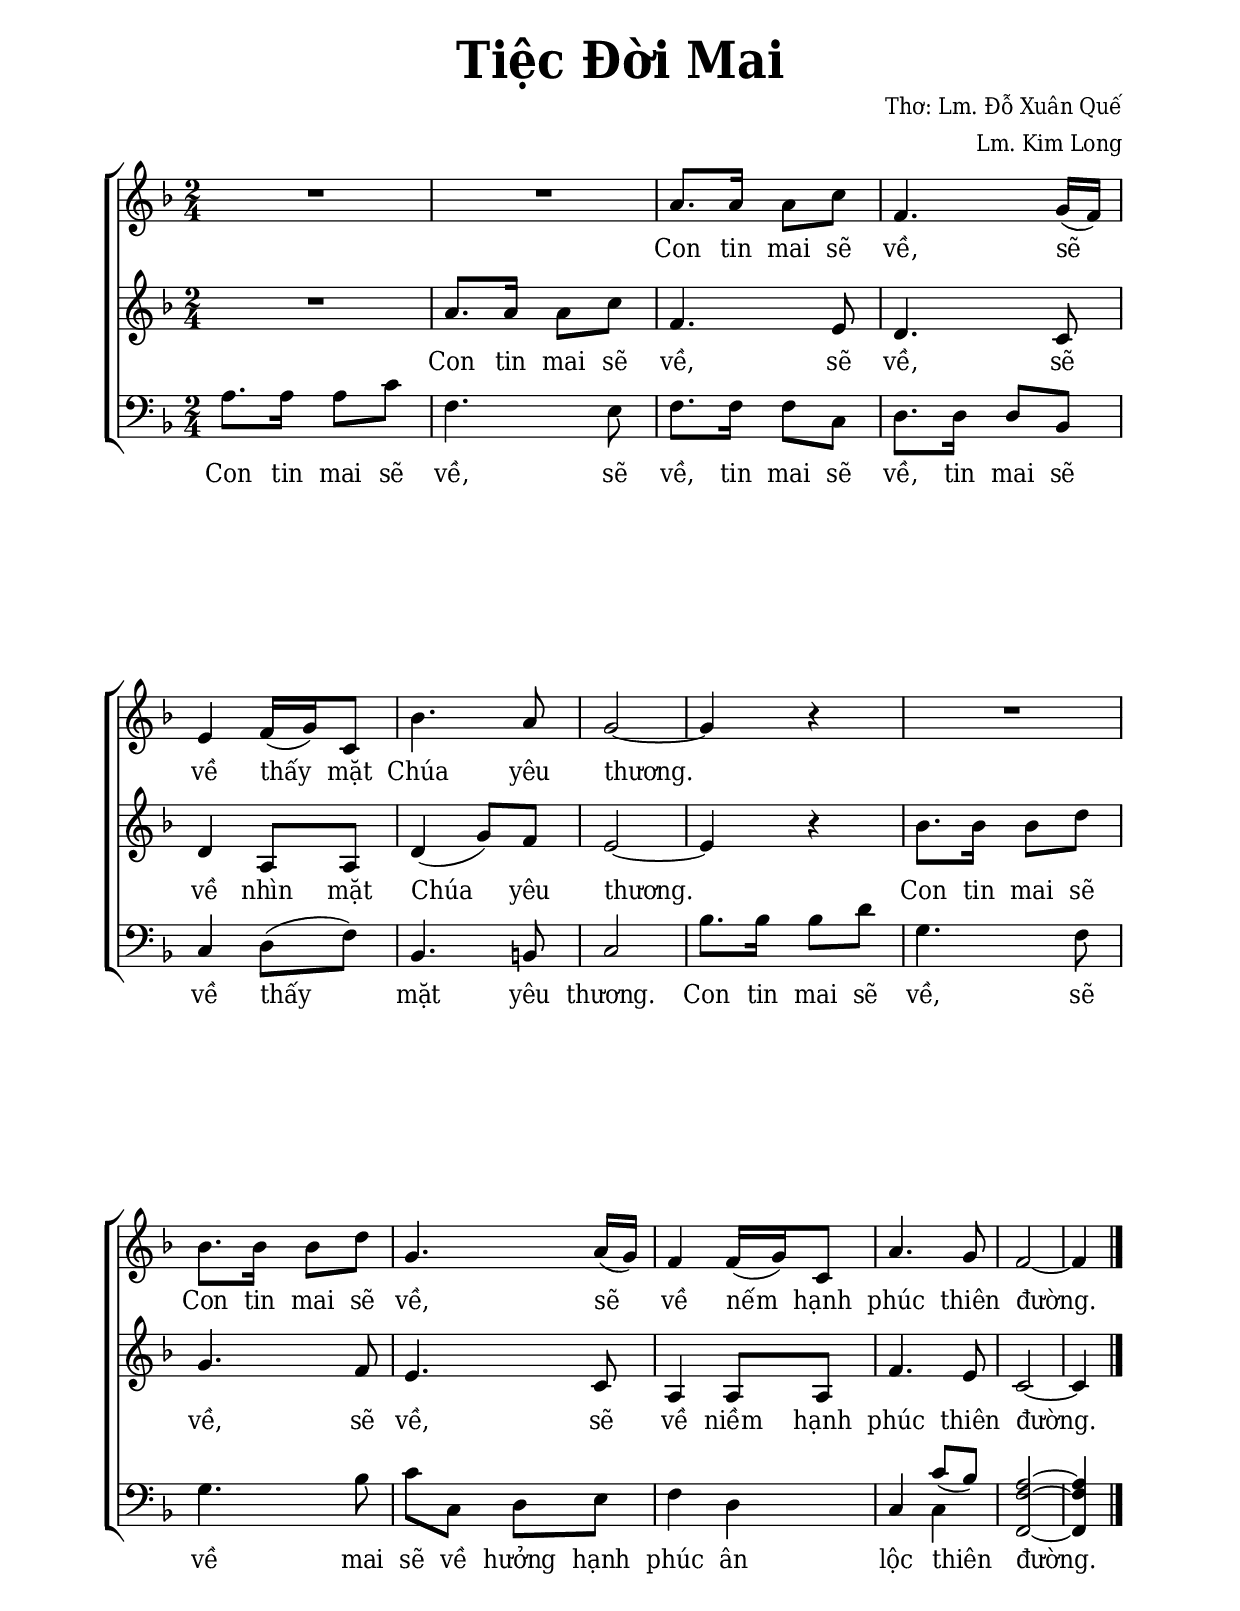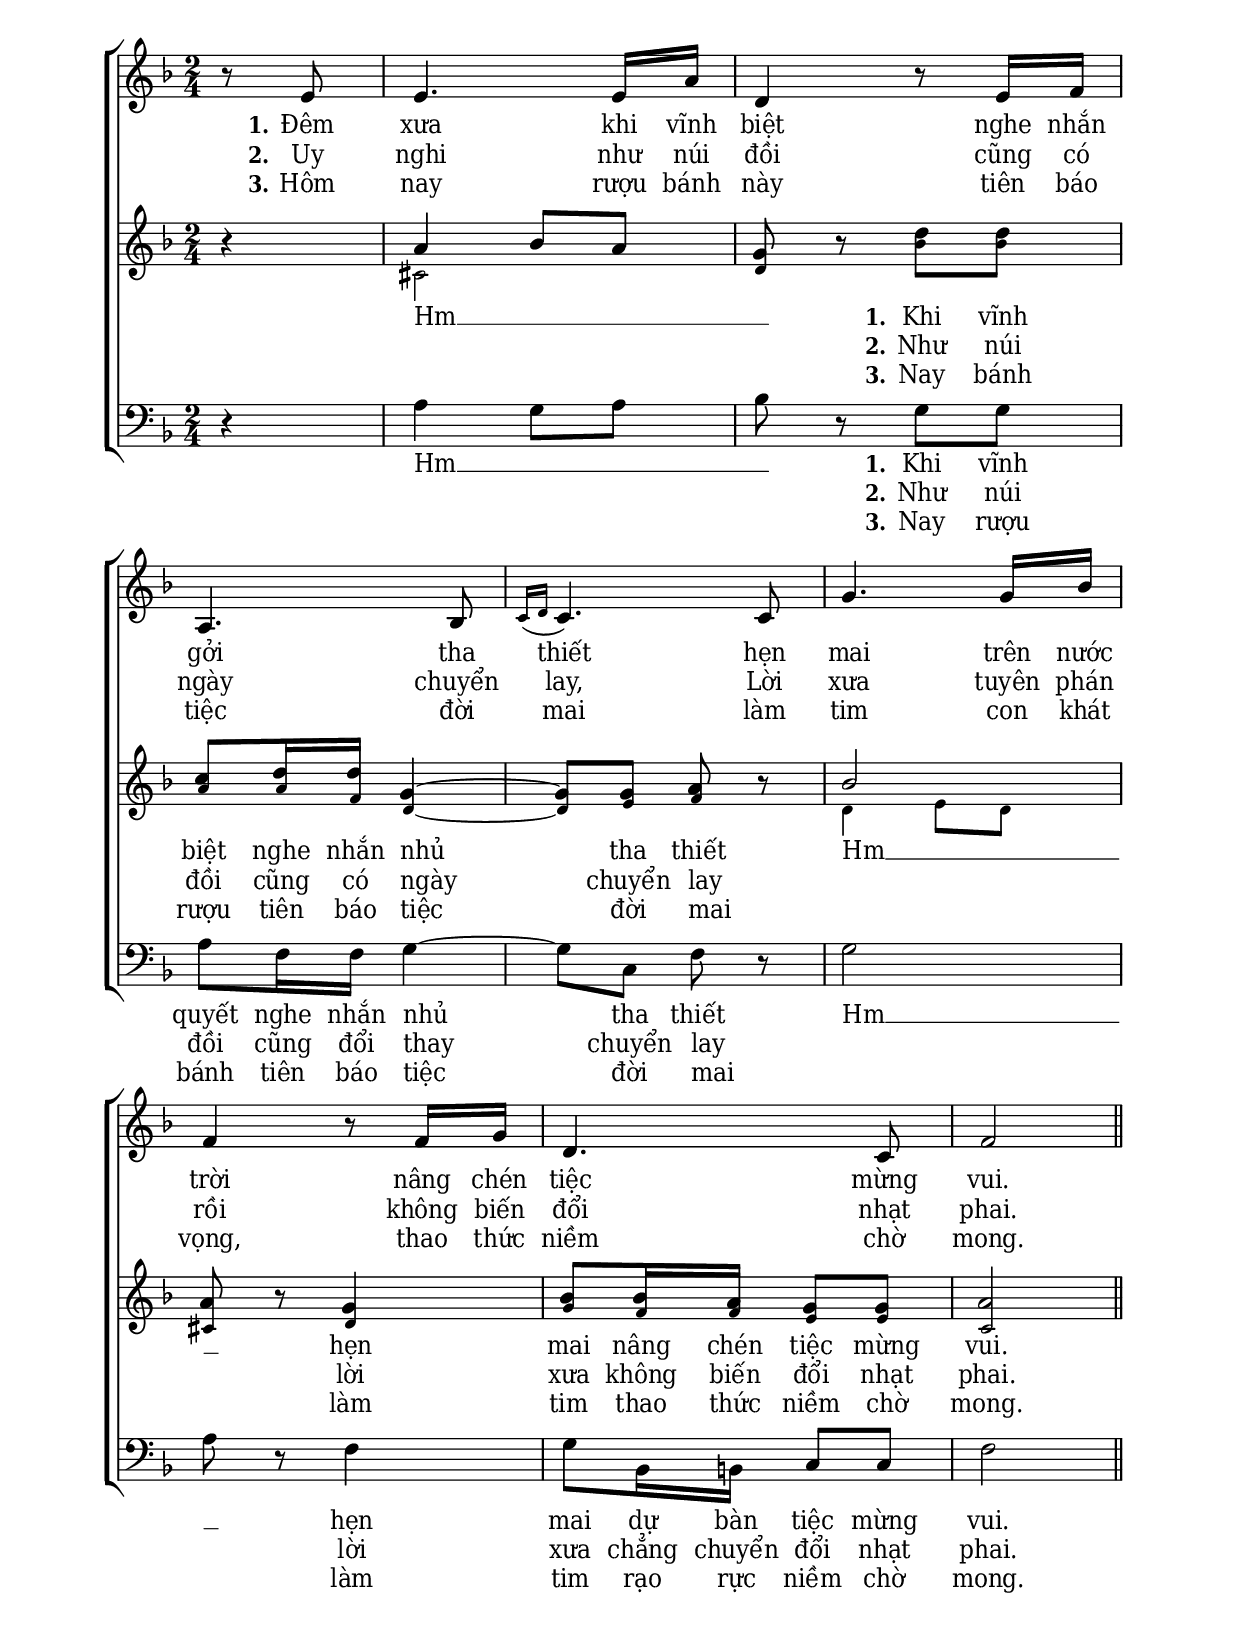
% Cài đặt chung
\version "2.22.1"
\include "english.ly"

\header {
  title = \markup { \fontsize #3 "Tiệc Đời Mai" }
  arranger = "Lm. Kim Long"
  composer = "Thơ: Lm. Đỗ Xuân Quế"
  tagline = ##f
}

% Nhạc điệp khúc
nhacDiepKhucSop = \relative c'' {
  R2*2
  a8. a16 a8 c |
  f,4. g16 (f) |
  e4 f16 (g) c,8 |
  bf'4. a8 |
  g2 ~ |
  g4 r |
  R2
  bf8. bf16 bf8 d |
  g,4. a16 (g) |
  f4 f16 (g) c,8 |
  a'4. g8 |
  f2 ~ |
  f4 \bar "|."
}

nhacDiepKhucAlto = \relative c'' {
  R2
  a8. a16 a8 c |
  f,4. e8 |
  d4. c8 |
  d4 a8 a |
  d4 (g8) f |
  e2 ~ |
  e4 r |
  bf'8. bf16 bf8 d |
  g,4. f8 |
  e4. c8 |
  a4 a8 a |
  f'4. e8 |
  c2 ~ |
  c4
}

nhacDiepKhucBas = \relative c' {
  a8. a16 a8 c |
  f,4. e8 |
  f8. f16 f8 c |
  d8. d16 d8 bf |
  c4 d8 (f) |
  bf,4. b!8 |
  c2 |
  bf'8. bf16 bf8 d |
  g,4. f8 |
  g4. bf8 |
  c c, d e |
  f4 d |
  c
  <<
    { \voiceOne c'8 _(bf) }
    \new Voice = "splitpart" { \voiceTwo c,4 }
  >>
  \oneVoice
  <a' f f,>2 ~ |
  <a f f,>4
}

nhacPhienKhucSop = \relative c' {
  \partial 4 r8 e |
  e4. e16 a |
  d,4 r8 e16 f |
  a,4. bf8 |
  \slashedGrace { c16 (d } c4.) c8 |
  g'4. g16 bf |
  f4 r8 f16 g |
  d4. c8 |
  f2 \bar "||"
}

nhacPhienKhucAlto = \relative c'' {
  r4 |
  a bf8 a |
  g r d' d |
  c d16 d g,4 ~ |
  g8 g a r |
  bf2 |
  a8 r g4 |
  bf8 bf16 a g8 g |
  a2
}

nhacPhienKhucTenor = \relative c' {
  r4
  cs2 |
  d8 r bf' bf |
  a a16 f d4 ~ |
  d8 e f r |
  d4 e8 d |
  cs r d4 |
  g8 f16 f e8 e |
  c2
}

nhacPhienKhucBas = \relative c' {
  r4
  a g8 a |
  bf r g g |
  a f16 f g4 ~ |
  g8 c, f r |
  g2 |
  a8 r f4 |
  g8 bf,16 b! c8 c |
  f2
}

% Lời
loiDiepKhucSop = \lyricmode {
  Con tin mai sẽ về, sẽ về thấy mặt Chúa yêu thương.
  Con tin mai sẽ về, sẽ về nếm hạnh phúc thiên đường.
}

loiDiepKhucAlto = \lyricmode {
  Con tin mai sẽ về, sẽ về, sẽ về nhìn mặt Chúa yêu thương.
  Con tin mai sẽ về, sẽ về, sẽ về niềm hạnh phúc thiên đường.
}

loiDiepKhucBas = \lyricmode {
  Con tin mai sẽ về, sẽ về, tin mai sẽ về,
  tin mai sẽ về thấy mặt yêu thương.
  Con tin mai sẽ về,
  sẽ về mai sẽ về hưởng hạnh phúc ân lộc thiên đường.
}

loiPhienKhucSopMot = \lyricmode {
  \set stanza = #"1."
  Đêm xưa khi vĩnh biệt
  nghe nhắn gởi tha thiết
  hẹn mai trên nước trời nâng chén tiệc mừng vui.
}

loiPhienKhucSopHai = \lyricmode {
  \set stanza = #"2."
  Uy nghi như núi đồi cũng có ngày chuyển lay,
  Lời xưa tuyên phán rồi không biến đổi nhạt phai.
}

loiPhienKhucSopBa = \lyricmode {
  \set stanza = #"3."
  Hôm nay rượu bánh này tiên báo tiệc đời mai
  làm tim con khát vọng, thao thức niềm chờ mong.
}

loiPhienKhucAltoMot = \lyricmode {
  Hm __ _ _ _
  \set stanza = "1."
  Khi vĩnh biệt nghe nhắn nhủ tha thiết
  Hm __ _
  hẹn mai nâng chén tiệc mừng vui.
}

loiPhienKhucAltoHai = \lyricmode {
  _ _ _ _
  \set stanza = "2."
  Như núi đồi cũng có ngày chuyển lay
  _ _
  lời xưa không biến đổi nhạt phai.
}

loiPhienKhucAltoBa = \lyricmode {
  _ _ _ _
  \set stanza = "3."
  Nay bánh rượu tiên báo tiệc đời mai
  _ _
  làm tim thao thức niềm chờ mong.
}

loiPhienKhucBasMot = \lyricmode {
  Hm __ _ _ _
  \set stanza = "1."
  Khi vĩnh quyết nghe nhắn nhủ tha thiết
  Hm __ _
  hẹn mai dự bàn tiệc mừng vui.
}

loiPhienKhucBasHai = \lyricmode {
  _ _ _ _
  \set stanza = "2."
  Như núi đồi cũng đổi thay chuyển lay
  _ _
  lời xưa chẳng chuyển đổi nhạt phai.
}

loiPhienKhucBasBa = \lyricmode {
  _ _ _ _
  \set stanza = "3."
  Nay rượu bánh tiên báo tiệc đời mai
  _ _
  làm tim rạo rực niềm chờ mong.
}

% Dàn trang
\paper {
  #(set-paper-size "a4")
  top-margin = 15\mm
  bottom-margin = 15\mm
  left-margin = 20\mm
  right-margin = 20\mm
  indent = #0
  #(define fonts
    (make-pango-font-tree
      "Deja Vu Serif Condensed"
      "Deja Vu Serif Condensed"
      "Deja Vu Serif Condensed"
      (/ 20 20)))
  %page-count = #2
  print-page-number = #f
  %system-system-spacing = #'((basic-distance . 15))
  %score-system-spacing = #'((basic-distance . 15))
  systems-per-page = 3
}

TongNhip = {
  \key f \major \time 2/4
  \set Timing.beamExceptions = #'()
  \set Timing.baseMoment = #(ly:make-moment 1/4)
}

% Đổi kích thước nốt cho bè phụ
notBePhu =
#(define-music-function (font-size music) (number? ly:music?)
   (for-some-music
     (lambda (m)
       (if (music-is-of-type? m 'rhythmic-event)
           (begin
             (set! (ly:music-property m 'tweaks)
                   (cons `(font-size . ,font-size)
                         (ly:music-property m 'tweaks)))
             #t)
           #f))
     music)
   music)

\score {
  \new ChoirStaff <<
    \new Staff <<
      \new Voice = "beSop" { \clef treble \TongNhip \nhacDiepKhucSop }
      \new Lyrics \lyricsto beSop \loiDiepKhucSop
    >>
    \new Staff <<
      \new Voice = "beAlto" { \clef treble \TongNhip \nhacDiepKhucAlto }
      \new Lyrics \lyricsto beAlto \loiDiepKhucAlto
    >>
    \new Staff <<
      \new Voice = "beBass" { \clef bass \TongNhip \nhacDiepKhucBas }
      \new Lyrics \lyricsto beBass \loiDiepKhucBas
    >>
  >>
  \layout {
    %\override Lyrics.LyricText.font-size = #+2
    \override Lyrics.LyricSpace.minimum-distance = #1.5
    \override Score.BarNumber.break-visibility = ##(#f #f #f)
  } 
}

\score {
  \new ChoirStaff <<
    \new Staff <<
      \new Voice = "beSop" { \clef treble \TongNhip \nhacPhienKhucSop }
      \new Lyrics \lyricsto beSop \loiPhienKhucSopMot
      \new Lyrics \lyricsto beSop \loiPhienKhucSopHai
      \new Lyrics \lyricsto beSop \loiPhienKhucSopBa
    >>
    \new Staff \with {
        \consists "Merge_rests_engraver"
        printPartCombineTexts = ##f
      }
      <<
      \new Voice \TongNhip \partCombine
            \nhacPhienKhucAlto
            \notBePhu -2 { \nhacPhienKhucTenor }
      \new NullVoice = nhacThamChieuAlto \nhacPhienKhucAlto
      \new Lyrics \lyricsto nhacThamChieuAlto \loiPhienKhucAltoMot
      \new Lyrics \lyricsto nhacThamChieuAlto \loiPhienKhucAltoHai
      \new Lyrics \lyricsto nhacThamChieuAlto \loiPhienKhucAltoBa
    >>
    \new Staff <<
      \new Voice = "beBass" { \clef bass \TongNhip \nhacPhienKhucBas }
      \new Lyrics \lyricsto beBass \loiPhienKhucBasMot
      \new Lyrics \lyricsto beBass \loiPhienKhucBasHai
      \new Lyrics \lyricsto beBass \loiPhienKhucBasBa
    >>
  >>
  \layout {
    %\override Lyrics.LyricText.font-size = #+2
    \override Lyrics.LyricSpace.minimum-distance = #1.5
    \override Score.BarNumber.break-visibility = ##(#f #f #f)
  } 
}
